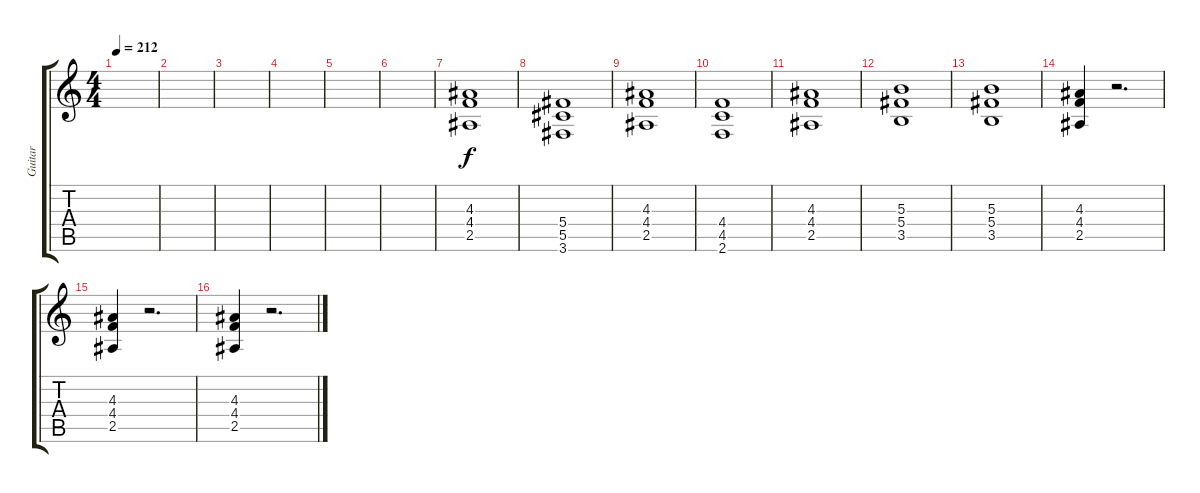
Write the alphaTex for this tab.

\track ("Guitar" "Guitar") {instrument distortionguitar}
\staff {score tabs}
\tuning (Eb4 Bb3 Gb3 Db3 Ab2 Eb2) {hide}
\ts (4 4)
\tempo 212
\clef g2
\ks c
|
|
|
|
|
|
(4.3 4.4 2.5).1 |
(5.4 5.5 3.6).1 |
(4.3 4.4 2.5).1 |
(4.4 4.5 2.6).1 |
(4.3 4.4 2.5).1 |
(5.3 5.4 3.5).1 |
(5.3 5.4 3.5).1 |
(4.3 4.4 2.5).4 r.2{d} |
(4.3 4.4 2.5).4 r.2{d} |
(4.3 4.4 2.5).4 r.2{d}
